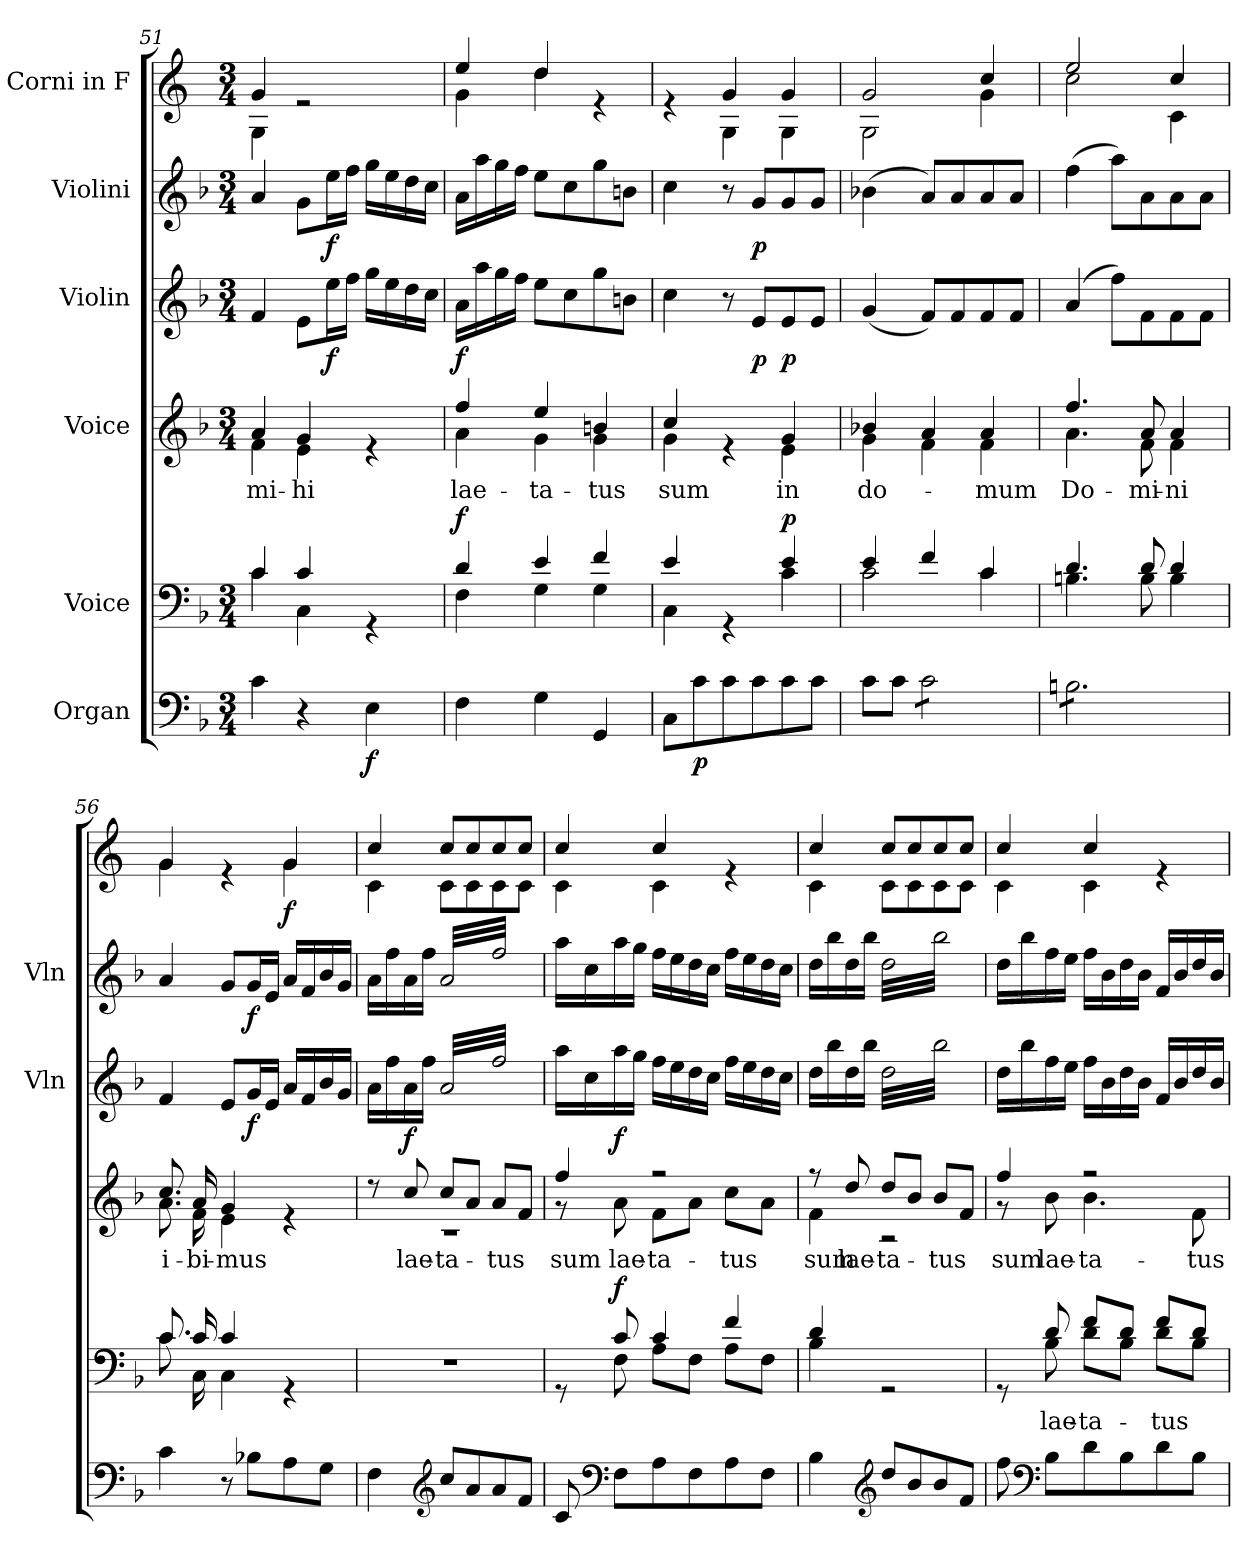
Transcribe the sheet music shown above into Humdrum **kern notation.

**kern	**dynam	**kern	**text	**dynam	**kern	**text	**dynam	**kern	**dynam	**kern	**dynam	**kern	**dynam
*part6	*part6	*part5	*part5	*part5	*part4	*part4	*part4	*part3	*part3	*part2	*part2	*part1	*part1
*staff6	*staff6	*staff5	*staff5	*staff5	*staff4	*staff4	*staff4	*staff3	*staff3	*staff2	*staff2	*staff1	*staff1
*I"Organ	*	*I"Voice	*	*	*I"Voice	*	*	*I"Violin	*	*I"Violini	*	*I"Corni in F	*
*	*	*	*	*	*	*	*	*I'Vln	*	*I'Vln	*	*	*
*clefF4	*	*clefF4	*	*	*clefG2	*	*	*clefG2	*	*clefG2	*	*clefG2	*
*	*	*	*	*	*	*	*	*	*	*	*	*ITrd4c7	*
*k[b-]	*	*k[b-]	*	*	*k[b-]	*	*	*k[b-]	*	*k[b-]	*	*k[b-]	*
*M3/4	*	*M3/4	*	*	*M3/4	*	*	*M3/4	*	*M3/4	*	*M3/4	*
=51	=51	=51	=51	=51	=51	=51	=51	=51	=51	=51	=51	=51	=51
*	*	*^	*	*	*	*	*	*	*	*	*	*	*
!	!	!	!	!	!	!	!LO:LY:b	!	!	!	!	!	!	!
*	*	*	*	*	*	*^	*	*	*	*	*	*	*^	*
4c\	.	4c/	4c\	.	.	4a/	4f\	mi-	.	4f/	.	4a/	.	4c/	4C\	.
!	!	!	!	!	!	!	!	!LO:LY:b	!	!	!	!	!	!	!	!
4r	.	4c/	4C\	.	.	4g/	4e\	-hi	.	8e\L	.	8g\L	.	2re	2ryy	.
!	!	!	!	!	!	!	!	!	!	!	!LO:DY:b	!	!LO:DY:b	!	!	!
.	.	.	.	.	.	.	.	.	.	16ee\L	f	16ee\L	f	.	.	.
.	.	.	.	.	.	.	.	.	.	16ff\JJ	.	16ff\JJ	.	.	.	.
!	!LO:DY:b	!	!	!	!	!	!	!	!	!	!	!	!	!	!	!
4E\	f	4rGG	4ryy	.	.	4re	4ryy	.	.	16gg\LL	.	16gg\LL	.	.	.	.
.	.	.	.	.	.	.	.	.	.	16ee\	.	16ee\	.	.	.	.
.	.	.	.	.	.	.	.	.	.	16dd\	.	16dd\	.	.	.	.
.	.	.	.	.	.	.	.	.	.	16cc\JJ	.	16cc\JJ	.	.	.	.
=52	=52	=52	=52	=52	=52	=52	=52	=52	=52	=52	=52	=52	=52	=52	=52	=52
!	!	!	!	!	!LO:DY:b	!	!	!LO:LY:b	!LO:DY:b	!	!	!	!	!	!	!
4F\	.	4d/	4F\	.	f	4ff/	4a\	lae-	f	16a\LL	.	16a\LL	.	4a/	4c\	.
.	.	.	.	.	.	.	.	.	.	16aa\	.	16aa\	.	.	.	.
.	.	.	.	.	.	.	.	.	.	16gg\	.	16gg\	.	.	.	.
.	.	.	.	.	.	.	.	.	.	16ff\JJ	.	16ff\JJ	.	.	.	.
!	!	!	!	!	!	!	!	!LO:LY:b	!	!	!	!	!	!	!	!
4G\	.	4e/	4G\	.	.	4ee/	4g\	-ta-	.	8ee\L	.	8ee\L	.	4g/	4g\	.
.	.	.	.	.	.	.	.	.	.	8cc\	.	8cc\	.	.	.	.
!	!	!	!	!	!	!	!	!LO:LY:b	!	!	!	!	!	!	!	!
4GG/	.	4f/	4G\	.	.	4bn/	4g\	-tus	.	8gg\	.	8gg\	.	4re	4ryy	.
.	.	.	.	.	.	.	.	.	.	8bn\J	.	8bn\J	.	.	.	.
=53	=53	=53	=53	=53	=53	=53	=53	=53	=53	=53	=53	=53	=53	=53	=53	=53
!	!	!	!	!	!	!	!	!LO:LY:b	!	!	!	!	!	!	!	!
8C\L	.	4e/	4C\	.	.	4cc/	4g\	sum	.	4cc\	.	4cc\	.	4re	4ryy	.
!	!LO:DY:b	!	!	!	!	!	!	!	!	!	!	!	!	!	!	!
8c\	p	.	.	.	.	.	.	.	.	.	.	.	.	.	.	.
8c\	.	4rGG	4ryy	.	.	4re	4ryy	.	.	8r	.	8r	.	4c/	4C\	.
!	!	!	!	!	!	!	!	!	!	!	!LO:DY:b	!	!LO:DY:b	!	!	!
8c\	.	.	.	.	.	.	.	.	.	8e/L	p	8g/L	p	.	.	.
!	!	!	!	!	!LO:DY:b	!	!	!LO:LY:b	!LO:DY:b	!	!	!	!	!	!	!
8c\	.	4e/	4c\	.	p	4g/	4e\	in	p	8e/	.	8g/	.	4c/	4C\	.
8c\J	.	.	.	.	.	.	.	.	.	8e/J	.	8g/J	.	.	.	.
=54	=54	=54	=54	=54	=54	=54	=54	=54	=54	=54	=54	=54	=54	=54	=54	=54
!	!	!	!	!	!	!	!	!LO:LY:b	!	!	!	!	!	!	!	!
8c\L	.	4e/	2c\	.	.	4b-X/	4g\	do-	.	(4g/	.	(4b-X\	.	2c/	2C\	.
8c\J	.	.	.	.	.	.	.	.	.	.	.	.	.	.	.	.
*tremolo	*	*	*	*	*	*	*	*	*	*	*	*	*	*	*	*
8c\L	.	4f/	.	.	.	4a/	4f\	.	.	8f/L)	.	8a/L)	.	.	.	.
8c\	.	.	.	.	.	.	.	.	.	8f/	.	8a/	.	.	.	.
!	!	!	!	!	!	!	!	!LO:LY:b	!	!	!	!	!	!	!	!
8c\	.	4c/	4c\	.	.	4a/	4f\	-mum	.	8f/	.	8a/	.	4f/	4c\	.
8c\J	.	.	.	.	.	.	.	.	.	8f/J	.	8a/J	.	.	.	.
=55	=55	=55	=55	=55	=55	=55	=55	=55	=55	=55	=55	=55	=55	=55	=55	=55
!	!	!	!	!	!	!	!	!LO:LY:b	!	!	!	!	!	!	!	!
8Bn\L	.	4.d/	4.Bn\	.	.	4.ff/	4.a\	Do-	.	(4a/	.	(4ff\	.	2a/	2f\	.
8Bn\	.	.	.	.	.	.	.	.	.	.	.	.	.	.	.	.
8Bn\	.	.	.	.	.	.	.	.	.	8ff\L)	.	8aa\L)	.	.	.	.
!	!	!	!	!	!	!	!	!LO:LY:b	!	!	!	!	!	!	!	!
8Bn\	.	8d/	8B\	.	.	8a/	8f\	-mi-	.	8f\	.	8a\	.	.	.	.
!	!	!	!	!	!	!	!	!LO:LY:b	!	!	!	!	!	!	!	!
8Bn\	.	4d/	4B\	.	.	4a/	4f\	-ni	.	8f\	.	8a\	.	4f/	4F\	.
8Bn\J	.	.	.	.	.	.	.	.	.	8f\J	.	8a\J	.	.	.	.
*Xtremolo	*	*	*	*	*	*	*	*	*	*	*	*	*	*	*	*
!!LO:PB:g=z	!!
=56	=56	=56	=56	=56	=56	=56	=56	=56	=56	=56	=56	=56	=56	=56	=56	=56
!	!	!	!	!	!	!	!	!LO:LY:b	!	!	!	!	!	!	!	!
4c\	.	8.c/	8.c\	.	.	8.cc/	8.a\	i-	.	4f/	.	4a/	.	4c/	4c\	.
!	!	!	!	!	!	!	!	!LO:LY:b	!	!	!	!	!	!	!	!
.	.	16c/	16C\	.	.	16a/	16f\	-bi-	.	.	.	.	.	.	.	.
!	!	!	!	!	!	!	!	!LO:LY:b	!	!	!	!	!	!	!	!
8r	.	4c/	4C\	.	.	4g/	4e\	-mus	.	8e/L	.	8g/L	.	4re	4ryy	.
!	!	!	!	!	!	!	!	!	!	!	!LO:DY:b	!	!LO:DY:b	!	!	!
8B-X\L	.	.	.	.	.	.	.	.	.	16g/L	f	16g/L	f	.	.	.
.	.	.	.	.	.	.	.	.	.	16e/JJ	.	16e/JJ	.	.	.	.
!	!	!	!	!	!	!	!	!	!	!	!	!	!	!	!	!LO:DY:b
8A\	.	4rGG	4ryy	.	.	4re	4ryy	.	.	16a/LL	.	16a/LL	.	4c/	4c\	f
.	.	.	.	.	.	.	.	.	.	16f/	.	16f/	.	.	.	.
8G\J	.	.	.	.	.	.	.	.	.	16b-/	.	16b-/	.	.	.	.
.	.	.	.	.	.	.	.	.	.	16g/JJ	.	16g/JJ	.	.	.	.
*	*	*v	*v	*	*	*	*	*	*	*	*	*	*	*	*	*
=57	=57	=57	=57	=57	=57	=57	=57	=57	=57	=57	=57	=57	=57	=57	=57
4F\	.	2.r	.	.	8r	2.r	.	.	16a\LL	.	16a\LL	.	4f/	4F\	.
.	.	.	.	.	.	.	.	.	16ff\	.	16ff\	.	.	.	.
!	!	!	!	!	!	!	!LO:LY:b	!LO:DY:b	!	!	!	!	!	!	!
.	.	.	.	.	8cc/	.	lae-	f	16a\	.	16a\	.	.	.	.
.	.	.	.	.	.	.	.	.	16ff\JJ	.	16ff\JJ	.	.	.	.
*clefG2	*	*	*	*	*	*	*	*	*	*	*	*	*	*	*
!	!	!	!	!	!	!	!LO:LY:b	!	!	!	!	!	!	!	!
*	*	*	*	*	*	*	*	*	*tremolo	*	*	*	*	*	*
*	*	*	*	*	*	*	*	*	*	*	*tremolo	*	*	*	*
8cc/L	.	.	.	.	8cc/L	.	-ta-	.	32a/LLL	.	32a/LLL	.	8f/L	8F\L	.
.	.	.	.	.	.	.	.	.	32ff\	.	32ff\	.	.	.	.
.	.	.	.	.	.	.	.	.	32a/	.	32a/	.	.	.	.
.	.	.	.	.	.	.	.	.	32ff\	.	32ff\	.	.	.	.
8a/	.	.	.	.	8a/J	.	.	.	32a/	.	32a/	.	8f/	8F\	.
.	.	.	.	.	.	.	.	.	32ff\	.	32ff\	.	.	.	.
.	.	.	.	.	.	.	.	.	32a/	.	32a/	.	.	.	.
.	.	.	.	.	.	.	.	.	32ff\	.	32ff\	.	.	.	.
!	!	!	!	!	!	!	!LO:LY:b	!	!	!	!	!	!	!	!
8a/	.	.	.	.	8a/L	.	-tus	.	32a/	.	32a/	.	8f/	8F\	.
.	.	.	.	.	.	.	.	.	32ff\	.	32ff\	.	.	.	.
.	.	.	.	.	.	.	.	.	32a/	.	32a/	.	.	.	.
.	.	.	.	.	.	.	.	.	32ff\	.	32ff\	.	.	.	.
8f/J	.	.	.	.	8f/J	.	.	.	32a/	.	32a/	.	8f/J	8F\J	.
.	.	.	.	.	.	.	.	.	32ff\	.	32ff\	.	.	.	.
.	.	.	.	.	.	.	.	.	32a/	.	32a/	.	.	.	.
.	.	.	.	.	.	.	.	.	32ff\JJJ	.	32ff\JJJ	.	.	.	.
*	*	*	*	*	*	*	*	*	*	*	*Xtremolo	*	*	*	*
*	*	*	*	*	*	*	*	*	*Xtremolo	*	*	*	*	*	*
=58	=58	=58	=58	=58	=58	=58	=58	=58	=58	=58	=58	=58	=58	=58	=58
*	*	*^	*	*	*	*	*	*	*	*	*	*	*	*	*
!	!	!	!	!	!	!	!	!LO:LY:b	!	!	!	!	!	!	!	!
8c/	.	8rGG	8ryy	.	.	4ff/	8r	sum	.	16aa\LL	.	16aa\LL	.	4f/	4F\	.
.	.	.	.	.	.	.	.	.	.	.	.	.	.	.	.	.
.	.	.	.	.	.	.	.	.	.	16cc\	.	16cc\	.	.	.	.
.	.	.	.	.	.	.	.	.	.	.	.	.	.	.	.	.
*clefF4	*	*	*	*	*	*	*	*	*	*	*	*	*	*	*	*
!	!	!	!	!	!LO:DY:b	!	!	!LO:LY:b	!LO:DY:b	!	!	!	!	!	!	!
8F\L	.	8c/	8F\	.	f	.	8a\	lae-	f	16aa\	.	16aa\	.	.	.	.
.	.	.	.	.	.	.	.	.	.	.	.	.	.	.	.	.
.	.	.	.	.	.	.	.	.	.	16gg\JJ	.	16gg\JJ	.	.	.	.
.	.	.	.	.	.	.	.	.	.	.	.	.	.	.	.	.
!	!	!	!	!	!	!	!	!LO:LY:b	!	!	!	!	!	!	!	!
8A\	.	4c/	8A\L	.	.	2r	8f\L	-ta-	.	16ff\LL	.	16ff\LL	.	4f/	4F\	.
.	.	.	.	.	.	.	.	.	.	16ee\	.	16ee\	.	.	.	.
8F\	.	.	8F\J	.	.	.	8a\J	.	.	16dd\	.	16dd\	.	.	.	.
.	.	.	.	.	.	.	.	.	.	16cc\JJ	.	16cc\JJ	.	.	.	.
!	!	!	!	!	!	!	!	!LO:LY:b	!	!	!	!	!	!	!	!
8A\	.	4f/	8A\L	.	.	.	8cc\L	-tus	.	16ff\LL	.	16ff\LL	.	4re	4ryy	.
.	.	.	.	.	.	.	.	.	.	16ee\	.	16ee\	.	.	.	.
8F\J	.	.	8F\J	.	.	.	8a\J	.	.	16dd\	.	16dd\	.	.	.	.
.	.	.	.	.	.	.	.	.	.	16cc\JJ	.	16cc\JJ	.	.	.	.
=59	=59	=59	=59	=59	=59	=59	=59	=59	=59	=59	=59	=59	=59	=59	=59	=59
!	!	!	!	!	!	!	!	!LO:LY:b	!	!	!	!	!	!	!	!
4B-\	.	4d/	4B-\	.	.	8r	4f\	sum	.	16dd\LL	.	16dd\LL	.	4f/	4F\	.
.	.	.	.	.	.	.	.	.	.	16bb-\	.	16bb-\	.	.	.	.
!	!	!	!	!	!	!	!	!LO:LY:b	!	!	!	!	!	!	!	!
.	.	.	.	.	.	8dd/	.	lae-	.	16dd\	.	16dd\	.	.	.	.
.	.	.	.	.	.	.	.	.	.	16bb-\JJ	.	16bb-\JJ	.	.	.	.
*clefG2	*	*	*	*	*	*	*	*	*	*	*	*	*	*	*	*
!	!	!	!	!	!	!	!	!LO:LY:b	!	!	!	!	!	!	!	!
*	*	*	*	*	*	*	*	*	*	*tremolo	*	*	*	*	*	*
*	*	*	*	*	*	*	*	*	*	*	*	*tremolo	*	*	*	*
8dd/L	.	2rGG	2ryy	.	.	8dd/L	2r	-ta-	.	32dd\LLL	.	32dd\LLL	.	8f/L	8F\L	.
.	.	.	.	.	.	.	.	.	.	32bb-\	.	32bb-\	.	.	.	.
.	.	.	.	.	.	.	.	.	.	32dd\	.	32dd\	.	.	.	.
.	.	.	.	.	.	.	.	.	.	32bb-\	.	32bb-\	.	.	.	.
8b-/	.	.	.	.	.	8b-/J	.	.	.	32dd\	.	32dd\	.	8f/	8F\	.
.	.	.	.	.	.	.	.	.	.	32bb-\	.	32bb-\	.	.	.	.
.	.	.	.	.	.	.	.	.	.	32dd\	.	32dd\	.	.	.	.
.	.	.	.	.	.	.	.	.	.	32bb-\	.	32bb-\	.	.	.	.
!	!	!	!	!	!	!	!	!LO:LY:b	!	!	!	!	!	!	!	!
8b-/	.	.	.	.	.	8b-/L	.	-tus	.	32dd\	.	32dd\	.	8f/	8F\	.
.	.	.	.	.	.	.	.	.	.	32bb-\	.	32bb-\	.	.	.	.
.	.	.	.	.	.	.	.	.	.	32dd\	.	32dd\	.	.	.	.
.	.	.	.	.	.	.	.	.	.	32bb-\	.	32bb-\	.	.	.	.
8f/J	.	.	.	.	.	8f/J	.	.	.	32dd\	.	32dd\	.	8f/J	8F\J	.
.	.	.	.	.	.	.	.	.	.	32bb-\	.	32bb-\	.	.	.	.
.	.	.	.	.	.	.	.	.	.	32dd\	.	32dd\	.	.	.	.
.	.	.	.	.	.	.	.	.	.	32bb-\JJJ	.	32bb-\JJJ	.	.	.	.
*	*	*	*	*	*	*	*	*	*	*	*	*Xtremolo	*	*	*	*
*	*	*	*	*	*	*	*	*	*	*Xtremolo	*	*	*	*	*	*
!!LO:LB:g=z	!!
=60	=60	=60	=60	=60	=60	=60	=60	=60	=60	=60	=60	=60	=60	=60	=60	=60
!	!	!	!	!	!	!	!	!LO:LY:b	!	!	!	!	!	!	!	!
8ff\	.	8rGG	8ryy	.	.	4ff/	8r	sum	.	16dd\LL	.	16dd\LL	.	4f/	4F\	.
.	.	.	.	.	.	.	.	.	.	.	.	.	.	.	.	.
.	.	.	.	.	.	.	.	.	.	16bb-\	.	16bb-\	.	.	.	.
.	.	.	.	.	.	.	.	.	.	.	.	.	.	.	.	.
*clefF4	*	*	*	*	*	*	*	*	*	*	*	*	*	*	*	*
!	!	!	!	!LO:LY:b	!	!	!	!LO:LY:b	!	!	!	!	!	!	!	!
8B-\L	.	8d/	8B-\	lae-	.	.	8b-\	lae-	.	16ff\	.	16ff\	.	.	.	.
.	.	.	.	.	.	.	.	.	.	.	.	.	.	.	.	.
.	.	.	.	.	.	.	.	.	.	16ee\JJ	.	16ee\JJ	.	.	.	.
.	.	.	.	.	.	.	.	.	.	.	.	.	.	.	.	.
!	!	!	!	!LO:LY:b	!	!	!	!LO:LY:b	!	!	!	!	!	!	!	!
8d\	.	8f/L	8d\L	-ta-	.	2r	4.b-\	-ta-	.	16ff\LL	.	16ff\LL	.	4f/	4F\	.
.	.	.	.	.	.	.	.	.	.	16b-\	.	16b-\	.	.	.	.
8B-\	.	8d/J	8B-\J	.	.	.	.	.	.	16dd\	.	16dd\	.	.	.	.
.	.	.	.	.	.	.	.	.	.	16b-\JJ	.	16b-\JJ	.	.	.	.
!	!	!	!	!LO:LY:b	!	!	!	!	!	!	!	!	!	!	!	!
8d\	.	8f/L	8d\L	-tus	.	.	.	.	.	16f/LL	.	16f/LL	.	4re	4ryy	.
.	.	.	.	.	.	.	.	.	.	16b-/	.	16b-/	.	.	.	.
!	!	!	!	!	!	!	!	!LO:LY:b	!	!	!	!	!	!	!	!
8B-\J	.	8d/J	8B-\J	.	.	.	8f\	-tus	.	16dd/	.	16dd/	.	.	.	.
.	.	.	.	.	.	.	.	.	.	16b-/JJ	.	16b-/JJ	.	.	.	.
*	*	*v	*v	*	*	*	*	*	*	*	*	*	*	*v	*v	*
*	*	*	*	*	*v	*v	*	*	*	*	*	*	*	*
=	=	=	=	=	=	=	=	=	=	=	=	=	=
*-	*-	*-	*-	*-	*-	*-	*-	*-	*-	*-	*-	*-	*-
